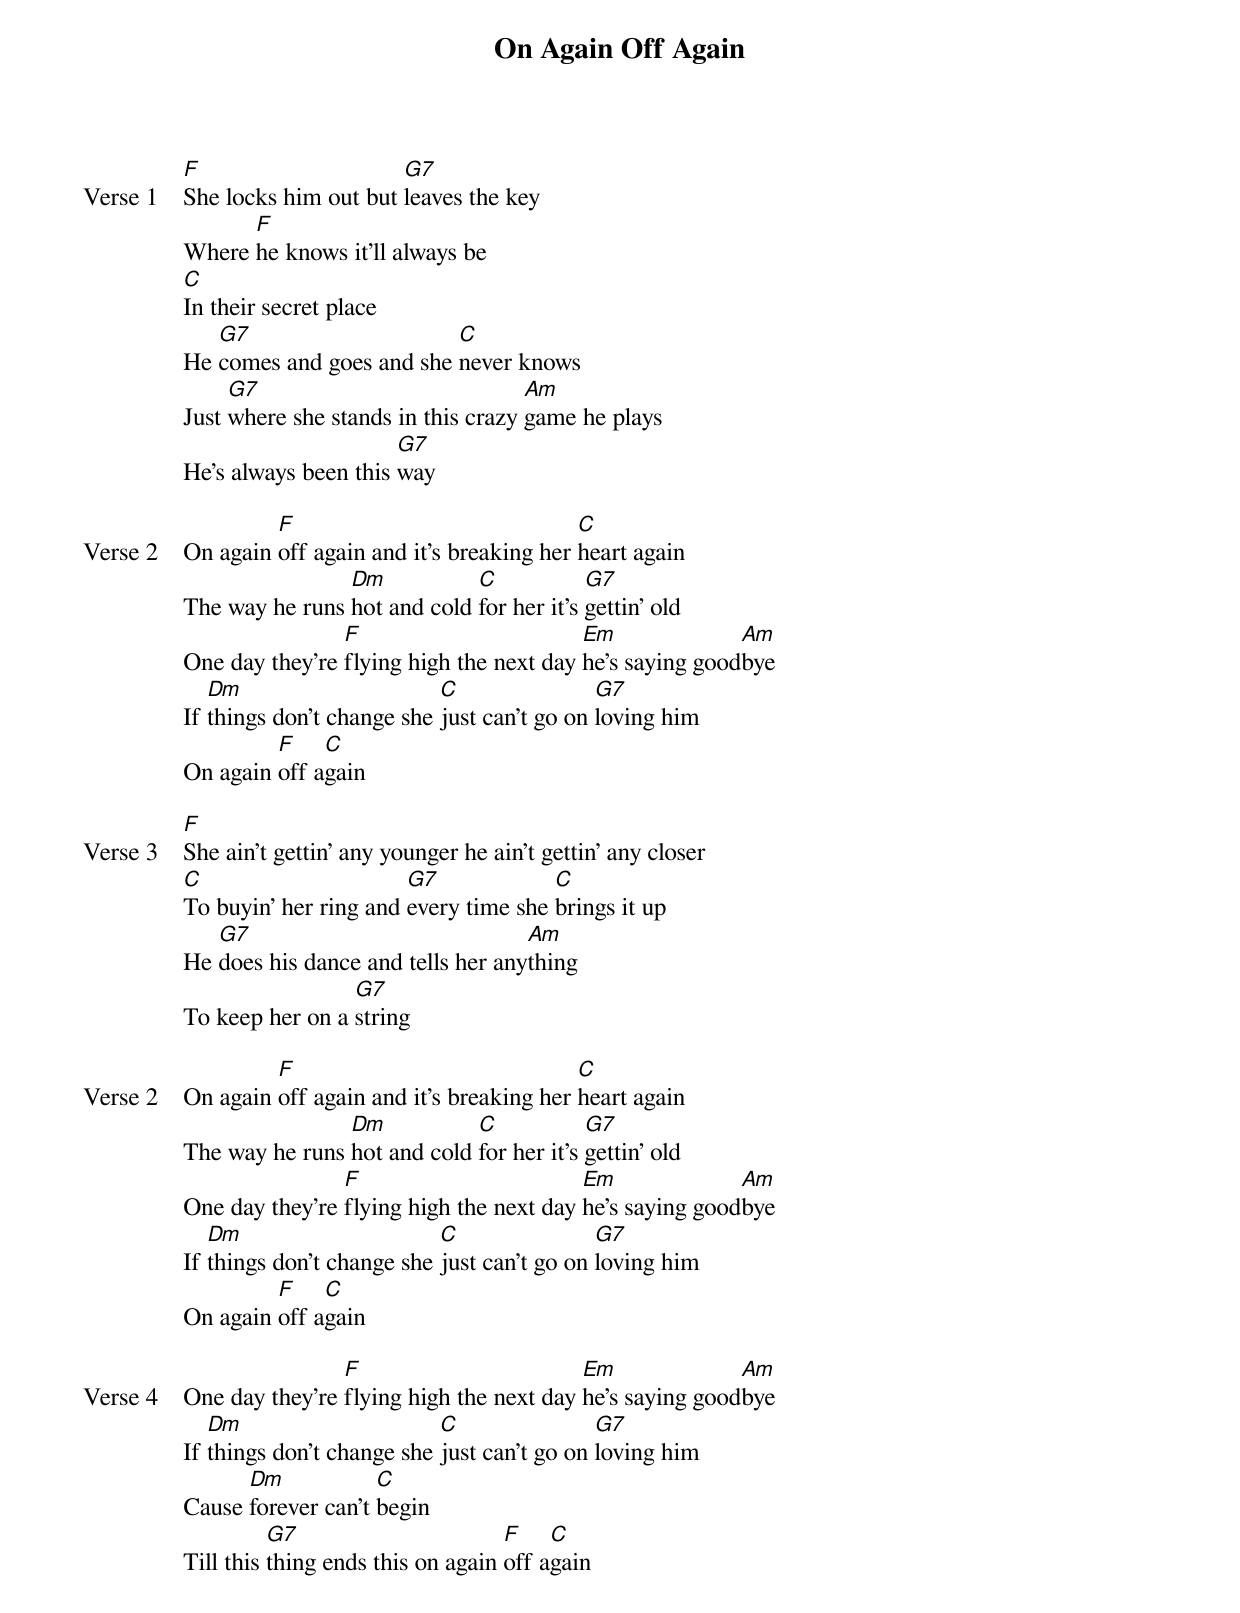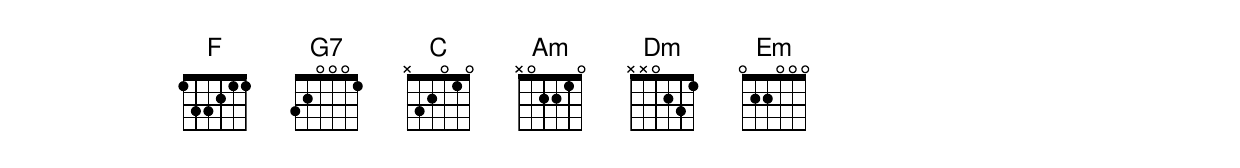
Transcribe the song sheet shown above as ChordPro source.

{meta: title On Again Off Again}
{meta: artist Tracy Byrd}
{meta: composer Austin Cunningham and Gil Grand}

{start_of_verse: Verse 1}
[F]She locks him out but [G7]leaves the key
Where [F]he knows it'll always be
[C]In their secret place
He [G7]comes and goes and she [C]never knows
Just [G7]where she stands in this crazy [Am]game he plays
He's always been this [G7]way
{end_of_verse}

{start_of_verse: Verse 2}
On again [F]off again and it's breaking her [C]heart again
The way he runs [Dm]hot and cold [C]for her it's [G7]gettin' old
One day they're [F]flying high the next day [Em]he's saying good[Am]bye
If [Dm]things don't change she [C]just can't go on [G7]loving him
On again [F]off a[C]gain
{end_of_verse}

{start_of_verse: Verse 3}
[F]She ain't gettin' any younger he ain't gettin' any closer
[C]To buyin' her ring and [G7]every time she [C]brings it up
He [G7]does his dance and tells her any[Am]thing
To keep her on a [G7]string
{end_of_verse}

{start_of_verse: Verse 2}
On again [F]off again and it's breaking her [C]heart again
The way he runs [Dm]hot and cold [C]for her it's [G7]gettin' old
One day they're [F]flying high the next day [Em]he's saying good[Am]bye
If [Dm]things don't change she [C]just can't go on [G7]loving him
On again [F]off a[C]gain
{end_of_verse}

{start_of_verse: Verse 4}
One day they're [F]flying high the next day [Em]he's saying good[Am]bye
If [Dm]things don't change she [C]just can't go on [G7]loving him
Cause [Dm]forever can't [C]begin
Till this [G7]thing ends this on again [F]off a[C]gain
{end_of_verse}
